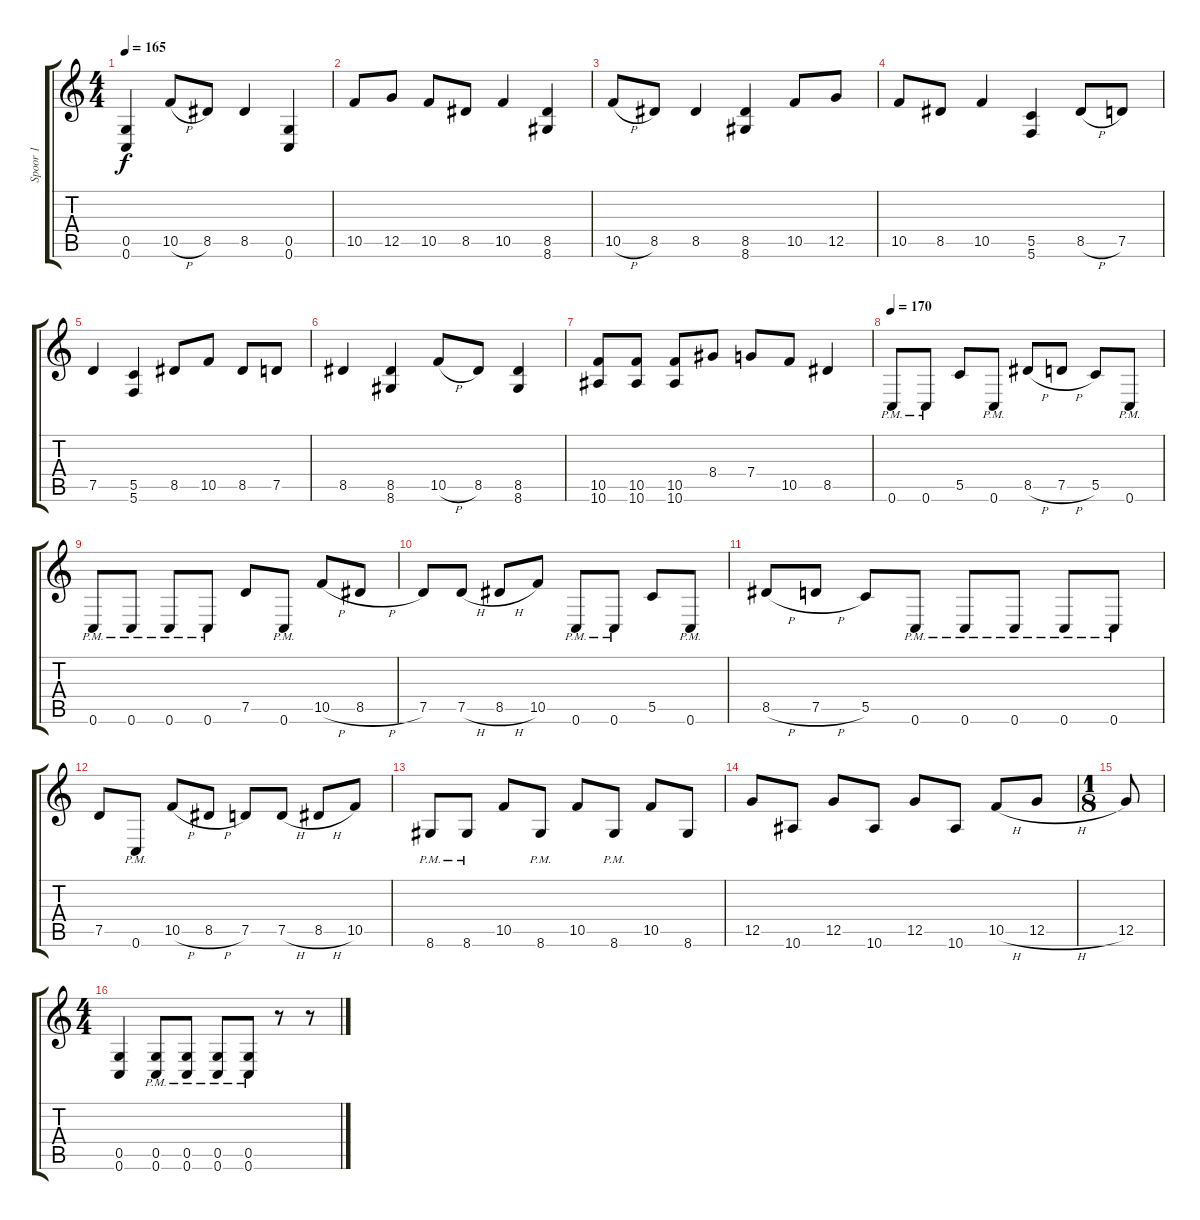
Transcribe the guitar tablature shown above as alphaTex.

\track ("Spoor 1" "Spoor 1") {instrument distortionguitar}
\staff {score tabs}
\tuning (D4 A3 F3 C3 G2 C2) {hide}
\ts (4 4)
\tempo 165
\clef g2
\ks c
(0.5 0.6).4{dy f instrument distortionguitar} 10.5{h}.8 8.5.8 8.5.4 (0.5 0.6).4 |
10.5.8 12.5.8 10.5.8 8.5.8 10.5.4 (8.5 8.6).4 |
10.5{h}.8 8.5.8 8.5.4 (8.5 8.6).4 10.5.8 12.5.8 |
10.5.8 8.5.8 10.5.4 (5.5 5.6).4 8.5{h}.8 7.5.8 |
7.5.4 (5.5 5.6).4 8.5.8 10.5.8 8.5.8 7.5.8 |
8.5.4 (8.5 8.6).4 10.5{h}.8 8.5.8 (8.5 8.6).4 |
(10.5 10.6).8 (10.5 10.6).8 (10.5 10.6).8 8.4.8 7.4.8 10.5.8 8.5.4 |
\tempo 180
\tempo 170
0.6{pm}.8 0.6{pm}.8 5.5.8 0.6{pm}.8 8.5{h}.8 7.5{h}.8 5.5.8 0.6{pm}.8 |
0.6{pm}.8 0.6{pm}.8 0.6{pm}.8 0.6{pm}.8 7.5.8 0.6{pm}.8 10.5{h}.8 8.5{h}.8 |
7.5.8 7.5{h}.8 8.5{h}.8 10.5.8 0.6{pm}.8 0.6{pm}.8 5.5.8 0.6{pm}.8 |
8.5{h}.8 7.5{h}.8 5.5.8 0.6{pm}.8 0.6{pm}.8 0.6{pm}.8 0.6{pm}.8 0.6{pm}.8 |
7.5.8 0.6{pm}.8 10.5{h}.8 8.5{h}.8 7.5.8 7.5{h}.8 8.5{h}.8 10.5.8 |
8.6{pm}.8 8.6{pm}.8 10.5.8 8.6{pm}.8 10.5.8 8.6{pm}.8 10.5.8 8.6.8 |
12.5.8 10.6.8 12.5.8 10.6.8 12.5.8 10.6.8 10.5{h}.8 12.5{h}.8 |
\ts (1 8)
12.5.8 |
\ts (4 4)
(0.5 0.6).4 (0.5{pm} 0.6{pm}).8 (0.5{pm} 0.6{pm}).8 (0.5{pm} 0.6{pm}).8 (0.5{pm} 0.6{pm}).8 r.8 r.8
